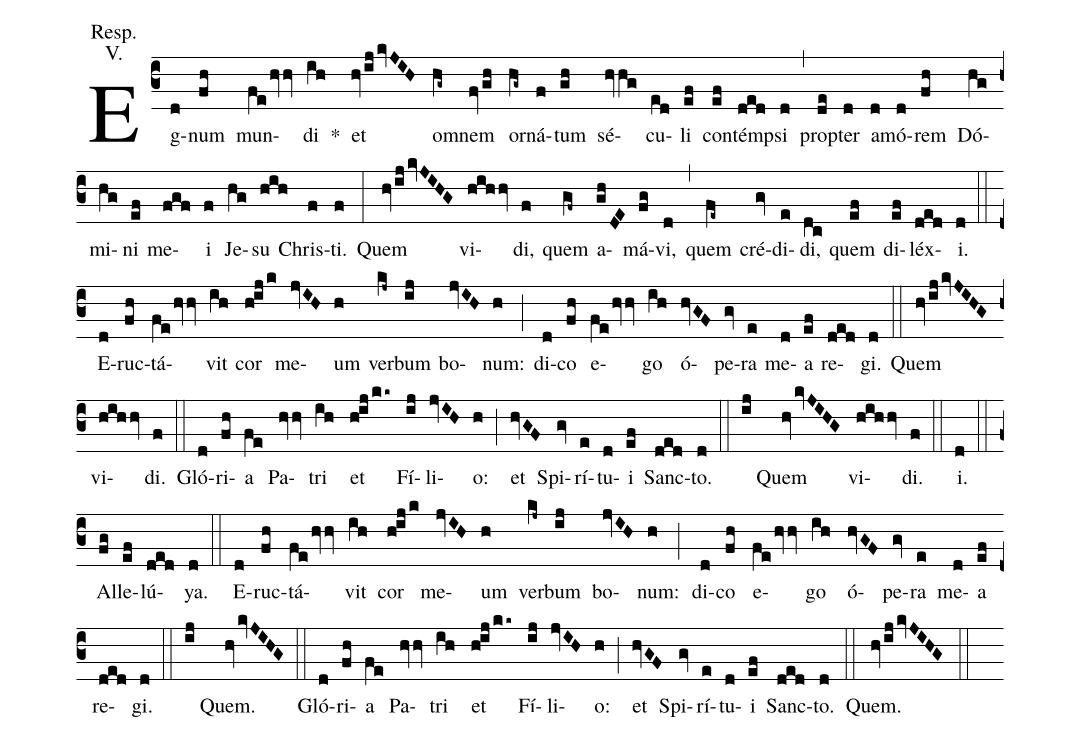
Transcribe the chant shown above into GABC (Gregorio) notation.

annotation: Resp.;
annotation: V.;
%%
(c3)
Eg(d)num(fh) mun(fehvhv)di(ih) *() et(hvijkvJIH) om(hg~)nem(fvgh) or(hg~)ná(f)tum(gh) sé(hvhg)cu(ed)li(ef) con(ef)témp(ded)si(d) (,)
prop(de)ter(d) a(d)mó(d)rem(fh) Dó(hg)mi(hg)ni(ef) me(fgf)i(f) Je(hg)su(hih) Chris(f)ti.(f) (:)
Quem(hvijkvJIHG) vi(hihhv)di,(f) quem(gf~) a(ghDE)má(fg)vi,(d) (,)
quem(fe~) cré(gv)di(e)di,(dc) quem(ef) di(ef)léx(ded)i.(d) (::)

E(d)ruc(fh)tá(fehvhv)vit(ih) cor(hijk) me(jvIH)um(h) ver(kj~)bum(ij) bo(jvIH)num:(h) (;)
di(d)co(fh) e(fehvhv)go(ih) ó(hvGF)pe(gv)ra(e) me(d)a(ef) re(ded)gi.(d) (::)

Quem(hvijkvJIHG) vi(hihhv)di.(f) (::)

Gló(d)ri(fh)a(fe) Pa(hvhv)tri(ih) et(hijkk~) Fí(ij)li(jvIH)o:(h) (;)
et(hvGF) Spi(gv)rí(e)tu(d)i(ef) Sanc(ded)to.(d) (::)

(ij) Quem(hvkvJIHG) vi(hihhv)di.(f) (::)

i.(d) (::)

Al(fg)le(ef)lú(ded)ya.(d) (::)

E(d)ruc(fh)tá(fehvhv)vit(ih) cor(hijk) me(jvIH)um(h) ver(kj~)bum(ij) bo(jvIH)num:(h) (;)
di(d)co(fh) e(fehvhv)go(ih) ó(hvGF)pe(gv)ra(e) me(d)a(ef) re(ded)gi.(d) (::)

(ij) Quem.(hvkvJIHG) (::)

Gló(d)ri(fh)a(fe) Pa(hvhv)tri(ih) et(hijkk~) Fí(ij)li(jvIH)o:(h) (;)
et(hvGF) Spi(gv)rí(e)tu(d)i(ef) Sanc(ded)to.(d) (::)

Quem.(hvijkvJIHG) (::)
